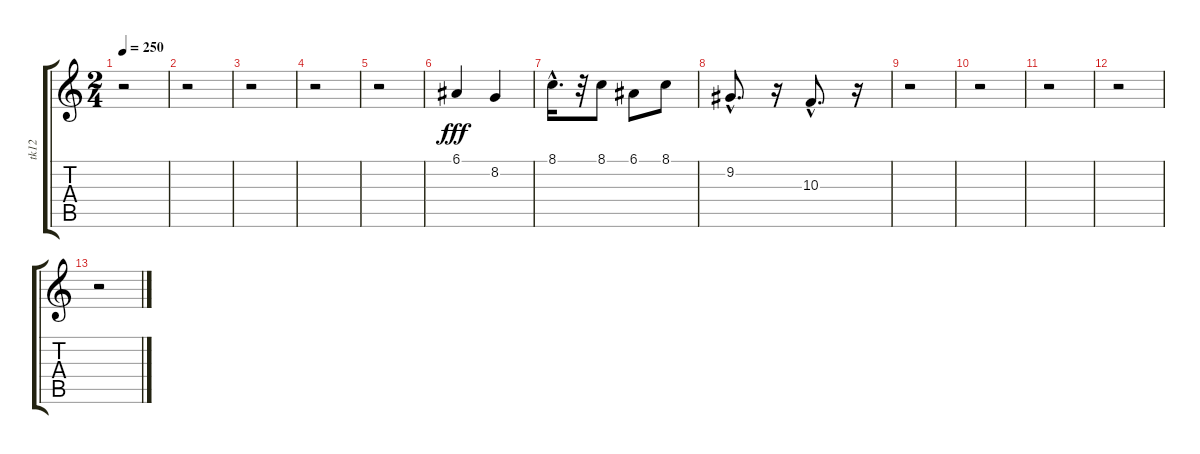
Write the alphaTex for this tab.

\track ("tk12" "tk12") {instrument clarinet}
\staff {score tabs}
\tuning (E4 B3 G3 D3 A2 E2) {hide}
\ts (2 4)
\tempo 250
\clef g2
\ks c
r.2{dy fff} |
r.2 |
r.2 |
r.2 |
r.2 |
6.1.4 8.2.4 |
8.1{hac}.16{d} r.32 8.1.8 6.1.8 8.1.8 |
9.2{hac}.8{d} r.16 10.3{hac}.8{d} r.16 |
r.2 |
r.2 |
r.2 |
r.2 |
r.2
